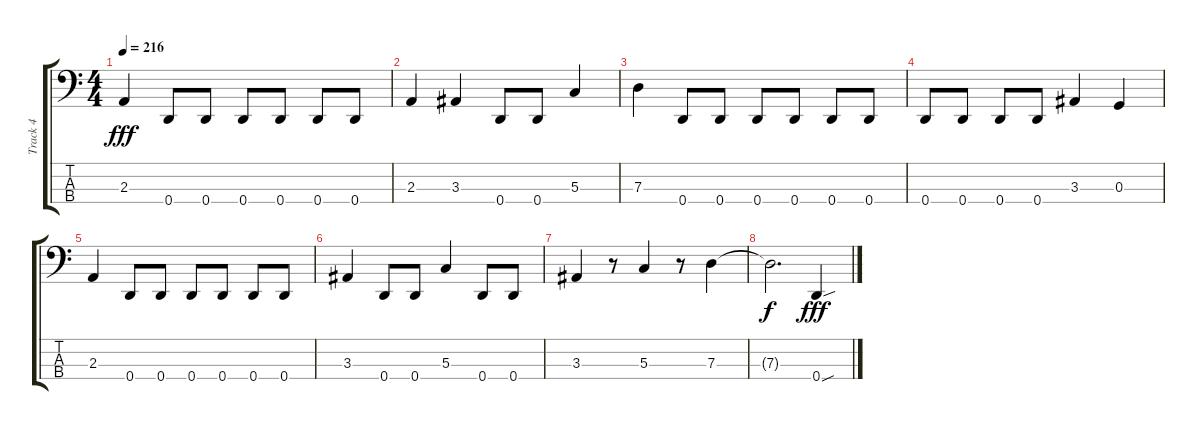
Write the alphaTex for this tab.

\track ("Track 4" "Track 4") {instrument electricbassfinger}
\staff {score tabs}
\tuning (F2 C2 G1 D1) {hide}
\ts (4 4)
\tempo 216
\clef f4
\ks c
2.3.4{dy fff} 0.4.8 0.4.8 0.4.8 0.4.8 0.4.8 0.4.8 |
2.3.4 3.3.4 0.4.8 0.4.8 5.3.4 |
7.3.4 0.4.8 0.4.8 0.4.8 0.4.8 0.4.8 0.4.8 |
0.4.8 0.4.8 0.4.8 0.4.8 3.3.4 0.3.4 |
2.3.4 0.4.8 0.4.8 0.4.8 0.4.8 0.4.8 0.4.8 |
3.3.4 0.4.8 0.4.8 5.3.4 0.4.8 0.4.8 |
3.3.4 r.8 5.3.4 r.8 7.3.4 |
7.3{t}.2{d dy f} 0.4{sou}.4{dy fff}
